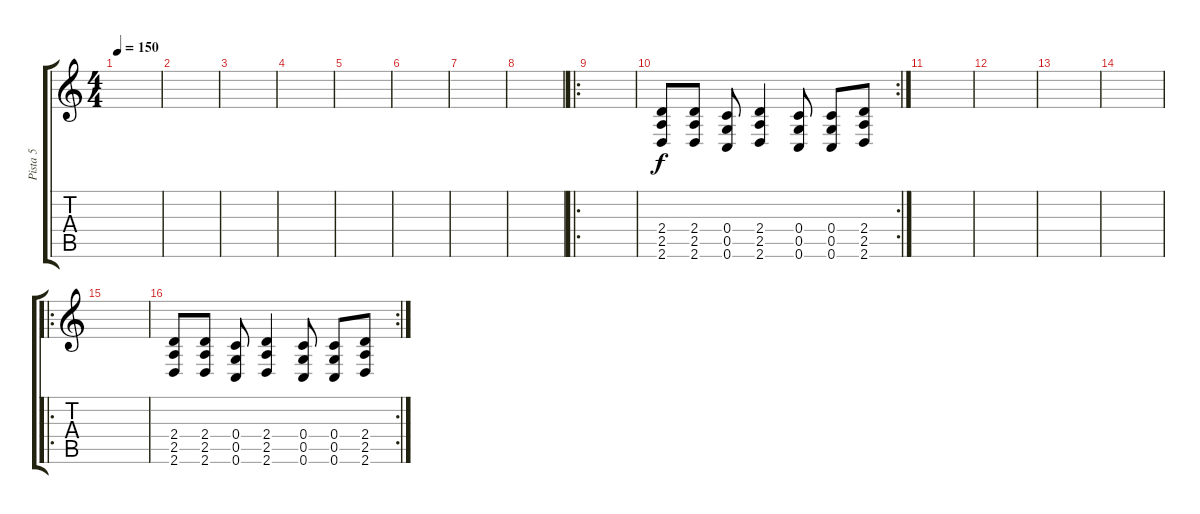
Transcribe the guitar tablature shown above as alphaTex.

\track ("Pista 5" "Pista 5") {instrument distortionguitar}
\staff {score tabs}
\tuning (D4 A3 F3 C3 G2 C2) {hide}
\ts (4 4)
\tempo 150
\clef g2
\ks c
|
|
|
|
|
|
|
|
\ro
|
\rc 2
(2.4 2.5 2.6).8 (2.4 2.5 2.6).8 (0.4 0.5 0.6).8 (2.4 2.5 2.6).4 (0.4 0.5 0.6).8 (0.4 0.5 0.6).8 (2.4 2.5 2.6).8 |
|
|
|
|
\ro
|
\rc 2
(2.4 2.5 2.6).8 (2.4 2.5 2.6).8 (0.4 0.5 0.6).8 (2.4 2.5 2.6).4 (0.4 0.5 0.6).8 (0.4 0.5 0.6).8 (2.4 2.5 2.6).8
